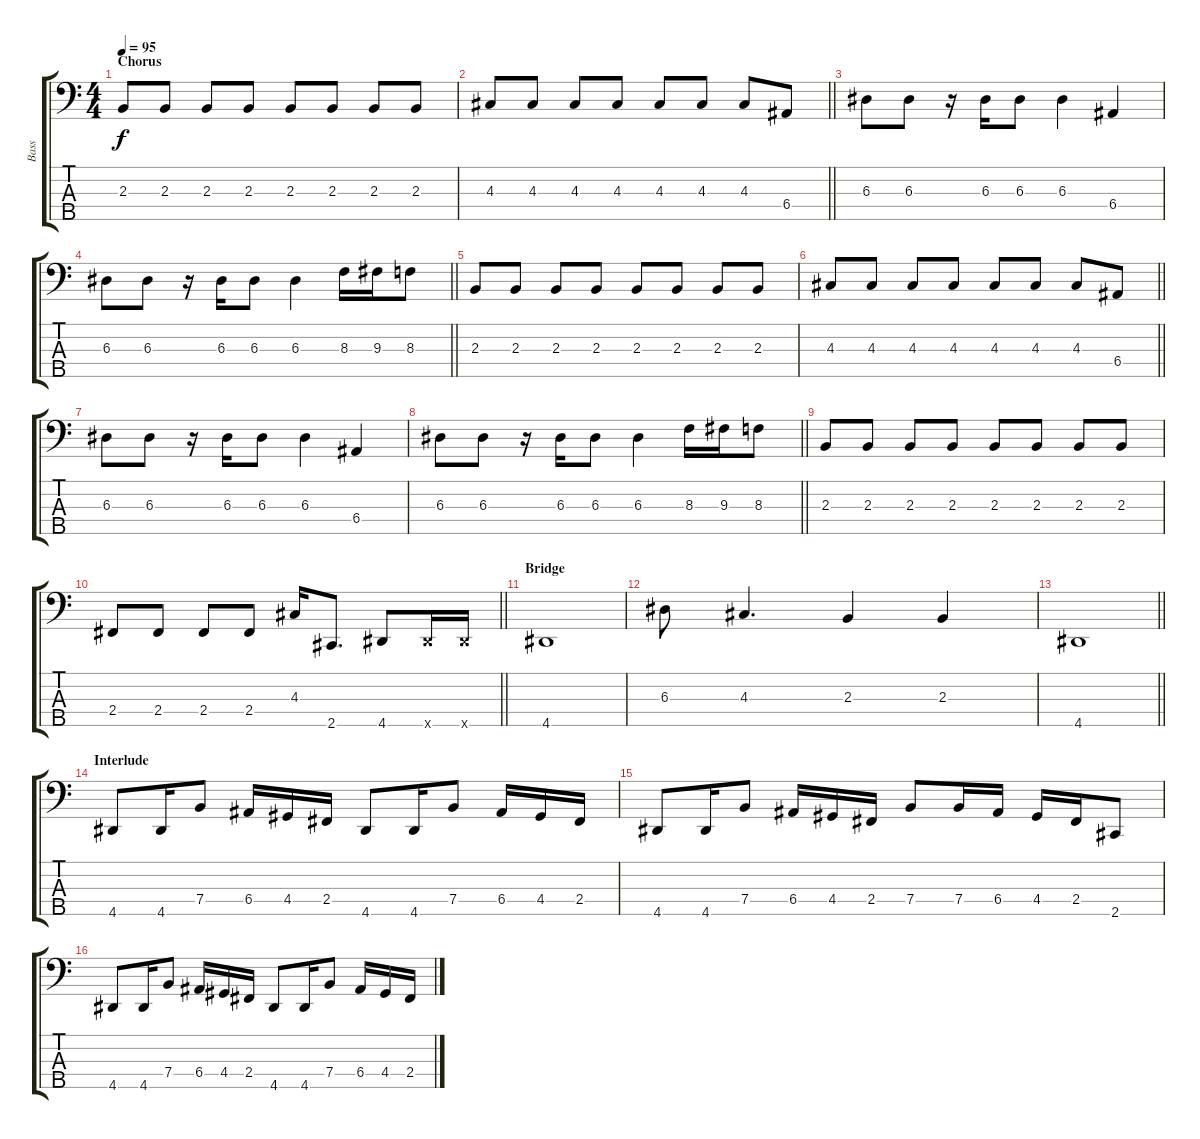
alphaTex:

\track ("Bass" "Bass") {instrument electricbassfinger}
\staff {score tabs}
\tuning (G2 D2 A1 E1 B0) {hide}
\ts (4 4)
\section ("" "Chorus")
\tempo 95
\clef f4
\ks c
2.3.8{dy f} 2.3.8 2.3.8 2.3.8 2.3.8 2.3.8 2.3.8 2.3.8 |
\barLineRight lightlight
4.3.8 4.3.8 4.3.8 4.3.8 4.3.8 4.3.8 4.3.8 6.4.8 |
6.3.8 6.3.8 r.16 6.3.16 6.3.8 6.3.4 6.4.4 |
\barLineRight lightlight
6.3.8 6.3.8 r.16 6.3.16 6.3.8 6.3.4 8.3.16 9.3.16 8.3.8 |
2.3.8 2.3.8 2.3.8 2.3.8 2.3.8 2.3.8 2.3.8 2.3.8 |
\barLineRight lightlight
4.3.8 4.3.8 4.3.8 4.3.8 4.3.8 4.3.8 4.3.8 6.4.8 |
6.3.8 6.3.8 r.16 6.3.16 6.3.8 6.3.4 6.4.4 |
\barLineRight lightlight
6.3.8 6.3.8 r.16 6.3.16 6.3.8 6.3.4 8.3.16 9.3.16 8.3.8 |
2.3.8 2.3.8 2.3.8 2.3.8 2.3.8 2.3.8 2.3.8 2.3.8 |
\barLineRight lightlight
2.4.8 2.4.8 2.4.8 2.4.8 4.3.16 2.5.8{d} 4.5.8 4.5{x}.16 4.5{x}.16 |
\section ("" "Bridge")
4.5.1 |
6.3.8 4.3.4{d} 2.3.4 2.3.4 |
\barLineRight lightlight
4.5.1 |
\section ("" "Interlude")
4.5.8 4.5.16 7.4.8 6.4.16 4.4.16 2.4.16 4.5.8 4.5.16 7.4.8 6.4.16 4.4.16 2.4.16 |
4.5.8 4.5.16 7.4.8 6.4.16 4.4.16 2.4.16 7.4.8 7.4.16 6.4.16 4.4.16 2.4.16 2.5.8 |
4.5.8 4.5.16 7.4.8 6.4.16 4.4.16 2.4.16 4.5.8 4.5.16 7.4.8 6.4.16 4.4.16 2.4.16
